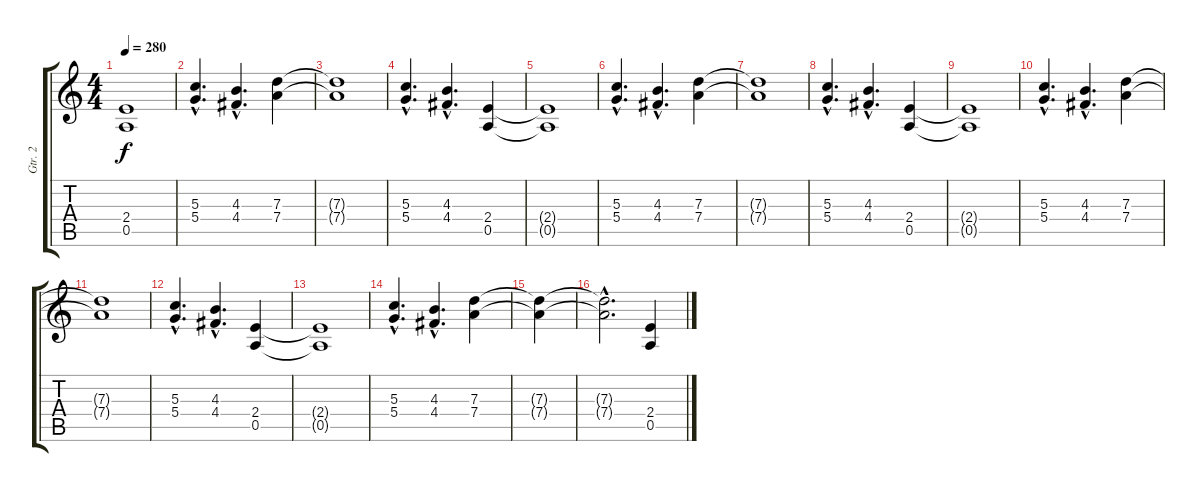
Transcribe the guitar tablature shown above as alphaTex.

\track ("Gtr. 2" "Gtr. 2") {instrument distortionguitar}
\staff {score tabs}
\tuning (E4 B3 G3 D3 A2 E2) {hide}
\ts (4 4)
\tempo 280
\clef g2
\ks c
(2.4 0.5).1{dy f} |
(5.3{hac} 5.4{hac}).4{d} (4.3{hac} 4.4{hac}).4{d} (7.3 7.4).4 |
(7.3{t} 7.4{t}).1 |
(5.3{hac} 5.4{hac}).4{d} (4.3{hac} 4.4{hac}).4{d} (2.4 0.5).4 |
(2.4{t} 0.5{t}).1 |
(5.3{hac} 5.4{hac}).4{d} (4.3{hac} 4.4{hac}).4{d} (7.3 7.4).4 |
(7.3{t} 7.4{t}).1 |
(5.3{hac} 5.4{hac}).4{d} (4.3{hac} 4.4{hac}).4{d} (2.4 0.5).4 |
(2.4{t} 0.5{t}).1 |
(5.3{hac} 5.4{hac}).4{d} (4.3{hac} 4.4{hac}).4{d} (7.3 7.4).4 |
(7.3{t} 7.4{t}).1 |
(5.3{hac} 5.4{hac}).4{d} (4.3{hac} 4.4{hac}).4{d} (2.4 0.5).4 |
(2.4{t} 0.5{t}).1 |
(5.3{hac} 5.4{hac}).4{d} (4.3{hac} 4.4{hac}).4{d} (7.3 7.4).4 |
(7.3{t} 7.4{t}).4 |
(7.3{hac t} 7.4{hac t}).2{d} (2.4 0.5).4
